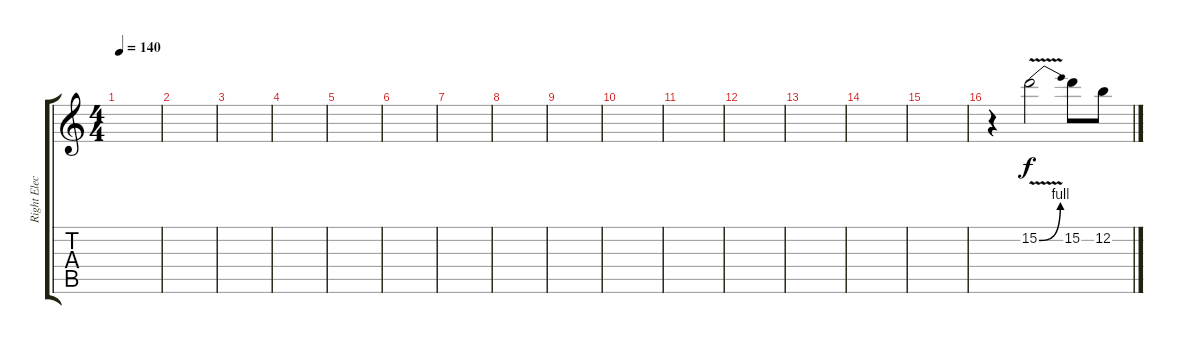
\track ("Right Electric" "Right Elec") {instrument overdrivenguitar}
\staff {score tabs}
\tuning (E4 B3 G3 D3 A2 E2) {hide}
\ts (4 4)
\tempo 140
\clef g2
\ks c
|
|
|
|
|
|
|
|
|
|
|
|
|
|
|
r.4 15.2{be (bend 0 0 60 4) v}.2 15.2.8 12.2.8
